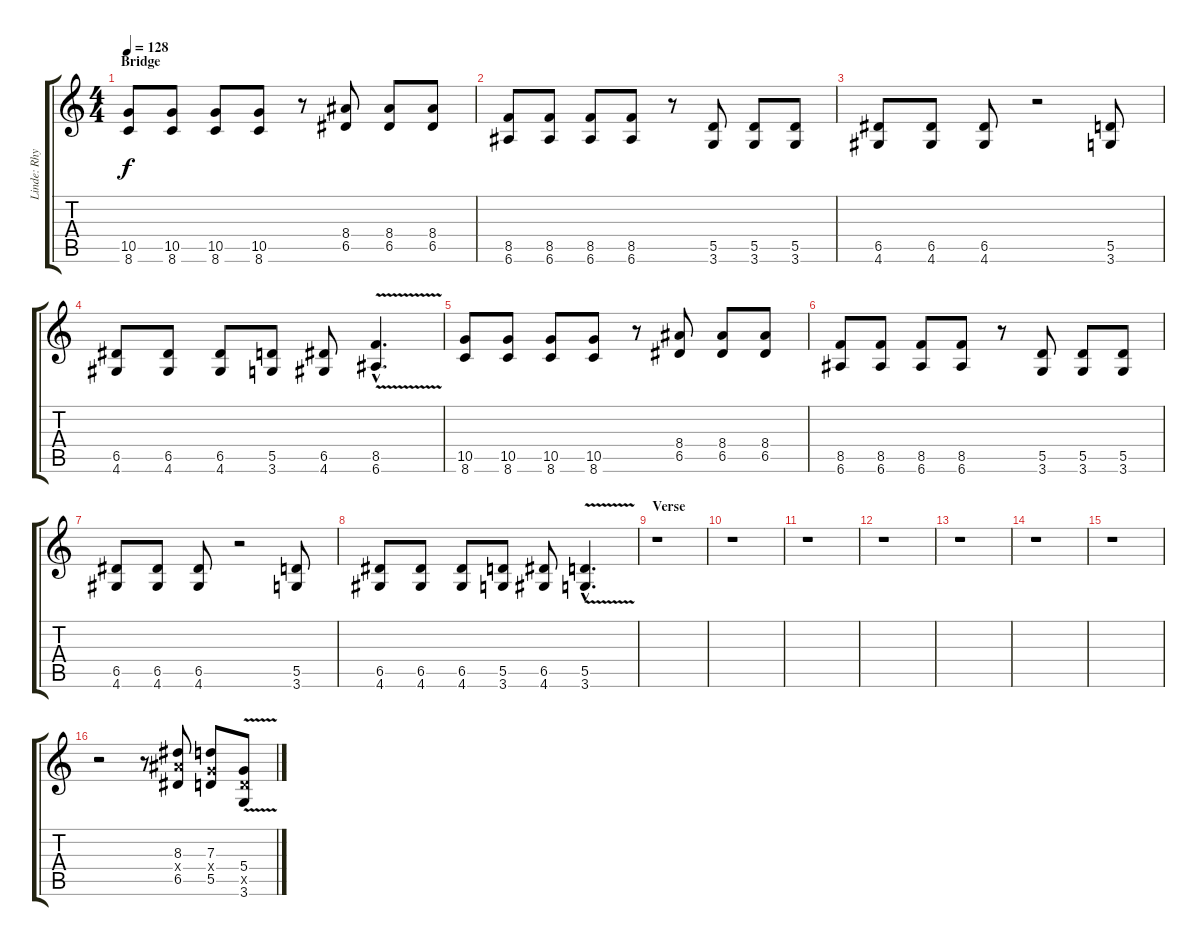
\track ("Linde: Rhythm Guitar" "Linde: Rhy") {instrument distortionguitar}
\staff {score tabs}
\tuning (E4 B3 G3 D3 A2 E2) {hide}
\ts (4 4)
\section ("" "Bridge")
\tempo 128
\clef g2
\ks c
(10.5 8.6).8{dy f} (10.5 8.6).8 (10.5 8.6).8 (10.5 8.6).8 r.8 (8.4 6.5).8 (8.4 6.5).8 (8.4 6.5).8 |
(8.5 6.6).8 (8.5 6.6).8 (8.5 6.6).8 (8.5 6.6).8 r.8 (5.5 3.6).8 (5.5 3.6).8 (5.5 3.6).8 |
(6.5 4.6).8 (6.5 4.6).8 (6.5 4.6).8 r.2 (5.5 3.6).8 |
(6.5 4.6).8 (6.5 4.6).8 (6.5 4.6).8 (5.5 3.6).8 (6.5 4.6).8 (8.5{hac} 6.6{v hac}).4{d} |
(10.5 8.6).8 (10.5 8.6).8 (10.5 8.6).8 (10.5 8.6).8 r.8 (8.4 6.5).8 (8.4 6.5).8 (8.4 6.5).8 |
(8.5 6.6).8 (8.5 6.6).8 (8.5 6.6).8 (8.5 6.6).8 r.8 (5.5 3.6).8 (5.5 3.6).8 (5.5 3.6).8 |
(6.5 4.6).8 (6.5 4.6).8 (6.5 4.6).8 r.2 (5.5 3.6).8 |
(6.5 4.6).8 (6.5 4.6).8 (6.5 4.6).8 (5.5 3.6).8 (6.5 4.6).8 (5.5{hac} 3.6{v hac}).4{d} |
\section ("" "Verse")
r.1 |
r.1 |
r.1 |
r.1 |
r.1 |
r.1 |
r.1 |
r.2 r.8 (8.3 8.4{x} 6.5).8 (7.3 5.4{x} 5.5).8 (5.4{v} 5.5{x} 3.6{v}).8
